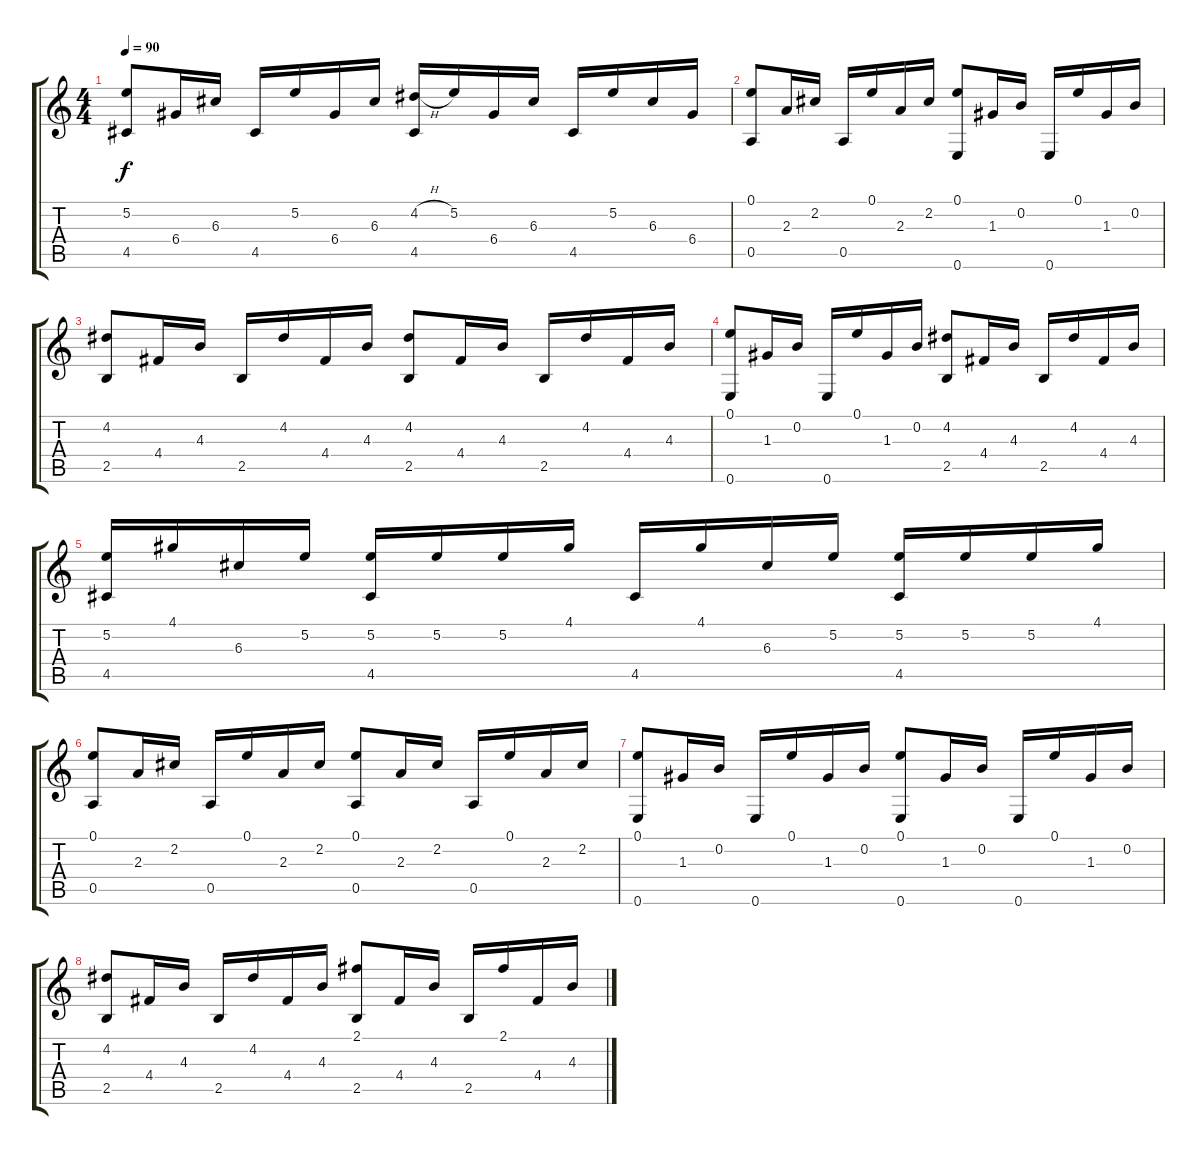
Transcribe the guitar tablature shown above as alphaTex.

\track "" {instrument acousticguitarnylon}
\staff {score tabs}
\tuning (E4 B3 G3 D3 A2 E2) {hide}
\ts (4 4)
\tempo 90
\clef g2
\ks c
(5.2 4.5).8{dy f} 6.4.16 6.3.16 4.5.16 5.2.16 6.4.16 6.3.16 (4.2{h} 4.5).16 5.2.16 6.4.16 6.3.16 4.5.16 5.2.16 6.3.16 6.4.16 |
(0.1 0.5).8 2.3.16 2.2.16 0.5.16 0.1.16 2.3.16 2.2.16 (0.1 0.6).8 1.3.16 0.2.16 0.6.16 0.1.16 1.3.16 0.2.16 |
(4.2 2.5).8 4.4.16 4.3.16 2.5.16 4.2.16 4.4.16 4.3.16 (4.2 2.5).8 4.4.16 4.3.16 2.5.16 4.2.16 4.4.16 4.3.16 |
(0.1 0.6).8 1.3.16 0.2.16 0.6.16 0.1.16 1.3.16 0.2.16 (4.2 2.5).8 4.4.16 4.3.16 2.5.16 4.2.16 4.4.16 4.3.16 |
(5.2 4.5).16 4.1.16 6.3.16 5.2.16 (5.2 4.5).16 5.2.16 5.2.16 4.1.16 4.5.16 4.1.16 6.3.16 5.2.16 (5.2 4.5).16 5.2.16 5.2.16 4.1.16 |
(0.1 0.5).8 2.3.16 2.2.16 0.5.16 0.1.16 2.3.16 2.2.16 (0.1 0.5).8 2.3.16 2.2.16 0.5.16 0.1.16 2.3.16 2.2.16 |
(0.1 0.6).8 1.3.16 0.2.16 0.6.16 0.1.16 1.3.16 0.2.16 (0.1 0.6).8 1.3.16 0.2.16 0.6.16 0.1.16 1.3.16 0.2.16 |
(4.2 2.5).8 4.4.16 4.3.16 2.5.16 4.2.16 4.4.16 4.3.16 (2.1 2.5).8 4.4.16 4.3.16 2.5.16 2.1.16 4.4.16 4.3.16
